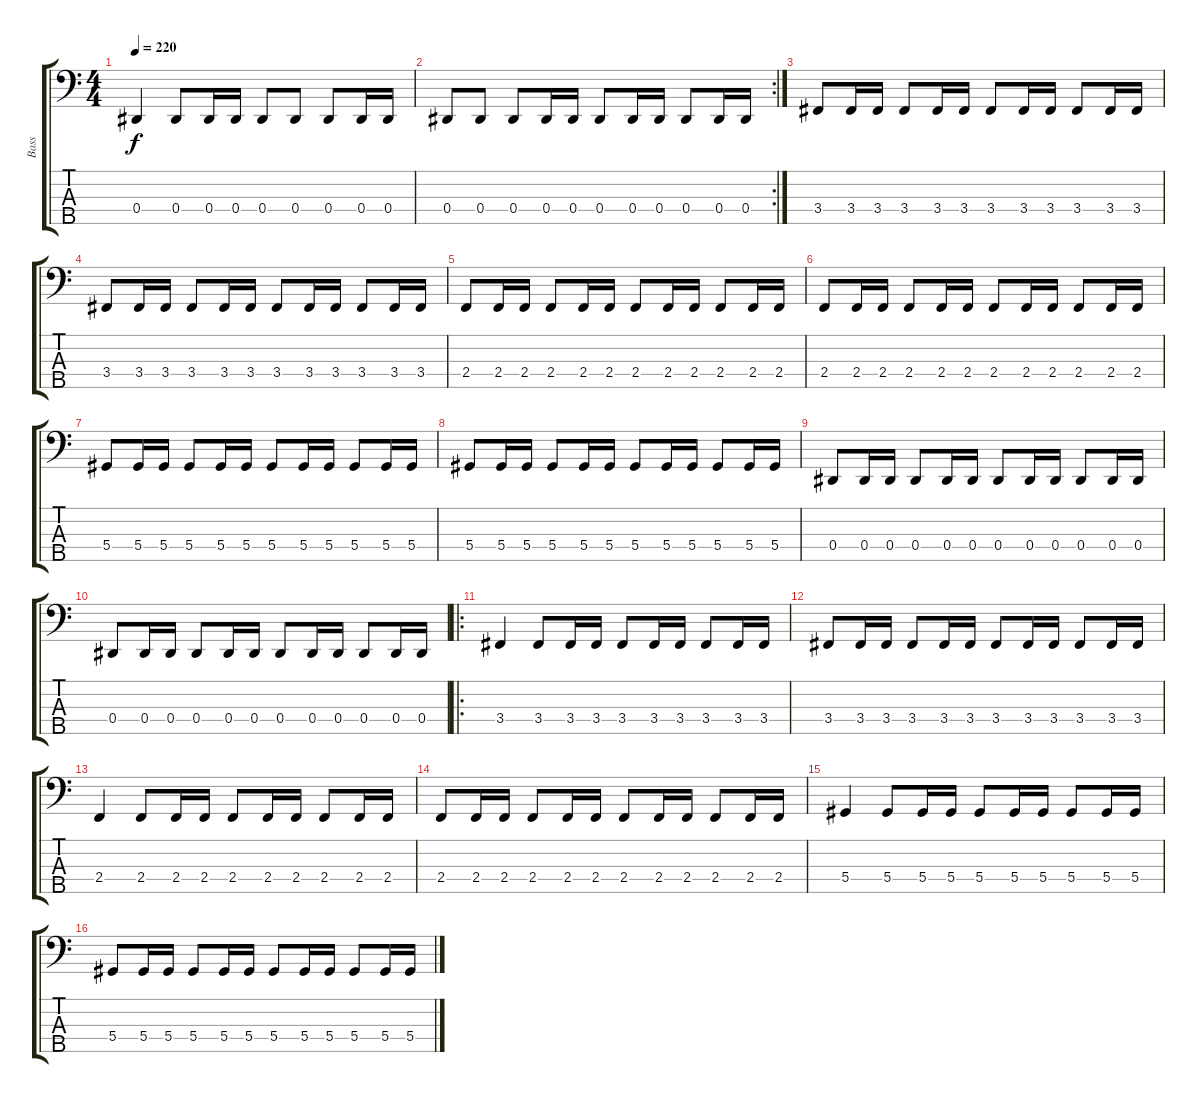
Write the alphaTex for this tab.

\track ("Bass" "Bass") {instrument electricbassfinger}
\staff {score tabs}
\tuning (Gb2 Db2 Ab1 Eb1 Bb0) {hide}
\ts (4 4)
\tempo 220
\clef f4
\ks c
0.4.4{dy f} 0.4.8 0.4.16 0.4.16 0.4.8 0.4.8 0.4.8 0.4.16 0.4.16 |
\rc 2
0.4.8 0.4.8 0.4.8 0.4.16 0.4.16 0.4.8 0.4.16 0.4.16 0.4.8 0.4.16 0.4.16 |
3.4.8 3.4.16 3.4.16 3.4.8 3.4.16 3.4.16 3.4.8 3.4.16 3.4.16 3.4.8 3.4.16 3.4.16 |
3.4.8 3.4.16 3.4.16 3.4.8 3.4.16 3.4.16 3.4.8 3.4.16 3.4.16 3.4.8 3.4.16 3.4.16 |
2.4.8 2.4.16 2.4.16 2.4.8 2.4.16 2.4.16 2.4.8 2.4.16 2.4.16 2.4.8 2.4.16 2.4.16 |
2.4.8 2.4.16 2.4.16 2.4.8 2.4.16 2.4.16 2.4.8 2.4.16 2.4.16 2.4.8 2.4.16 2.4.16 |
5.4.8 5.4.16 5.4.16 5.4.8 5.4.16 5.4.16 5.4.8 5.4.16 5.4.16 5.4.8 5.4.16 5.4.16 |
5.4.8 5.4.16 5.4.16 5.4.8 5.4.16 5.4.16 5.4.8 5.4.16 5.4.16 5.4.8 5.4.16 5.4.16 |
0.4.8 0.4.16 0.4.16 0.4.8 0.4.16 0.4.16 0.4.8 0.4.16 0.4.16 0.4.8 0.4.16 0.4.16 |
0.4.8 0.4.16 0.4.16 0.4.8 0.4.16 0.4.16 0.4.8 0.4.16 0.4.16 0.4.8 0.4.16 0.4.16 |
\ro
3.4.4 3.4.8 3.4.16 3.4.16 3.4.8 3.4.16 3.4.16 3.4.8 3.4.16 3.4.16 |
3.4.8 3.4.16 3.4.16 3.4.8 3.4.16 3.4.16 3.4.8 3.4.16 3.4.16 3.4.8 3.4.16 3.4.16 |
2.4.4 2.4.8 2.4.16 2.4.16 2.4.8 2.4.16 2.4.16 2.4.8 2.4.16 2.4.16 |
2.4.8 2.4.16 2.4.16 2.4.8 2.4.16 2.4.16 2.4.8 2.4.16 2.4.16 2.4.8 2.4.16 2.4.16 |
5.4.4 5.4.8 5.4.16 5.4.16 5.4.8 5.4.16 5.4.16 5.4.8 5.4.16 5.4.16 |
5.4.8 5.4.16 5.4.16 5.4.8 5.4.16 5.4.16 5.4.8 5.4.16 5.4.16 5.4.8 5.4.16 5.4.16
